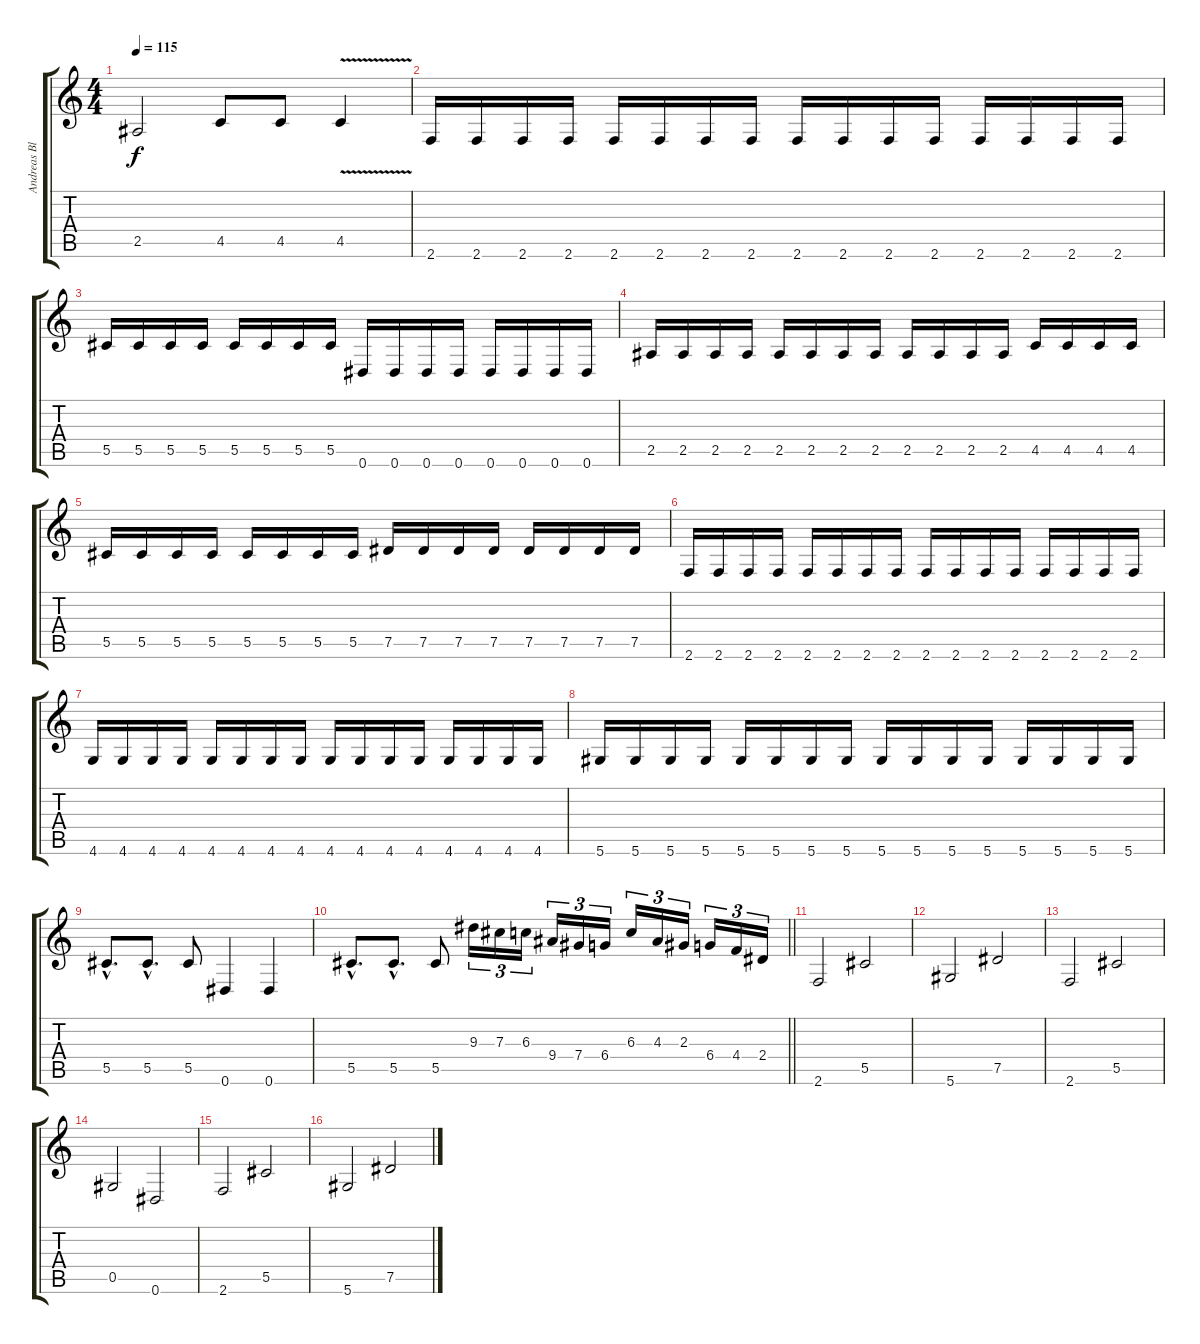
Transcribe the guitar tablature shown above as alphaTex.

\track ("Andreas Blomqvist" "Andreas Bl") {instrument electricbassfinger}
\staff {score tabs}
\tuning (Eb4 Bb3 Gb3 Db3 Ab2 Eb2) {hide}
\ts (4 4)
\tempo 115
\clef g2
\ks c
2.5.2{dy f} 4.5.8 4.5.8 4.5{v}.4 |
2.6.16 2.6.16 2.6.16 2.6.16 2.6.16 2.6.16 2.6.16 2.6.16 2.6.16 2.6.16 2.6.16 2.6.16 2.6.16 2.6.16 2.6.16 2.6.16 |
5.5.16 5.5.16 5.5.16 5.5.16 5.5.16 5.5.16 5.5.16 5.5.16 0.6.16 0.6.16 0.6.16 0.6.16 0.6.16 0.6.16 0.6.16 0.6.16 |
2.5.16 2.5.16 2.5.16 2.5.16 2.5.16 2.5.16 2.5.16 2.5.16 2.5.16 2.5.16 2.5.16 2.5.16 4.5.16 4.5.16 4.5.16 4.5.16 |
5.5.16 5.5.16 5.5.16 5.5.16 5.5.16 5.5.16 5.5.16 5.5.16 7.5.16 7.5.16 7.5.16 7.5.16 7.5.16 7.5.16 7.5.16 7.5.16 |
2.6.16 2.6.16 2.6.16 2.6.16 2.6.16 2.6.16 2.6.16 2.6.16 2.6.16 2.6.16 2.6.16 2.6.16 2.6.16 2.6.16 2.6.16 2.6.16 |
4.6.16 4.6.16 4.6.16 4.6.16 4.6.16 4.6.16 4.6.16 4.6.16 4.6.16 4.6.16 4.6.16 4.6.16 4.6.16 4.6.16 4.6.16 4.6.16 |
5.6.16 5.6.16 5.6.16 5.6.16 5.6.16 5.6.16 5.6.16 5.6.16 5.6.16 5.6.16 5.6.16 5.6.16 5.6.16 5.6.16 5.6.16 5.6.16 |
5.5{hac}.8{d} 5.5{hac}.8{d} 5.5.8 0.6.4 0.6.4 |
\barLineRight lightlight
5.5{hac}.8{d} 5.5{hac}.8{d} 5.5.8 9.3.16{tu (3 2)} 7.3.16{tu (3 2)} 6.3.16{tu (3 2)} 9.4.16{tu (3 2)} 7.4.16{tu (3 2)} 6.4.16{tu (3 2)} 6.3.16{tu (3 2)} 4.3.16{tu (3 2)} 2.3.16{tu (3 2)} 6.4.16{tu (3 2)} 4.4.16{tu (3 2)} 2.4.16{tu (3 2)} |
2.6.2 5.5.2 |
5.6.2 7.5.2 |
2.6.2 5.5.2 |
0.5.2 0.6.2 |
2.6.2 5.5.2 |
5.6.2 7.5.2
